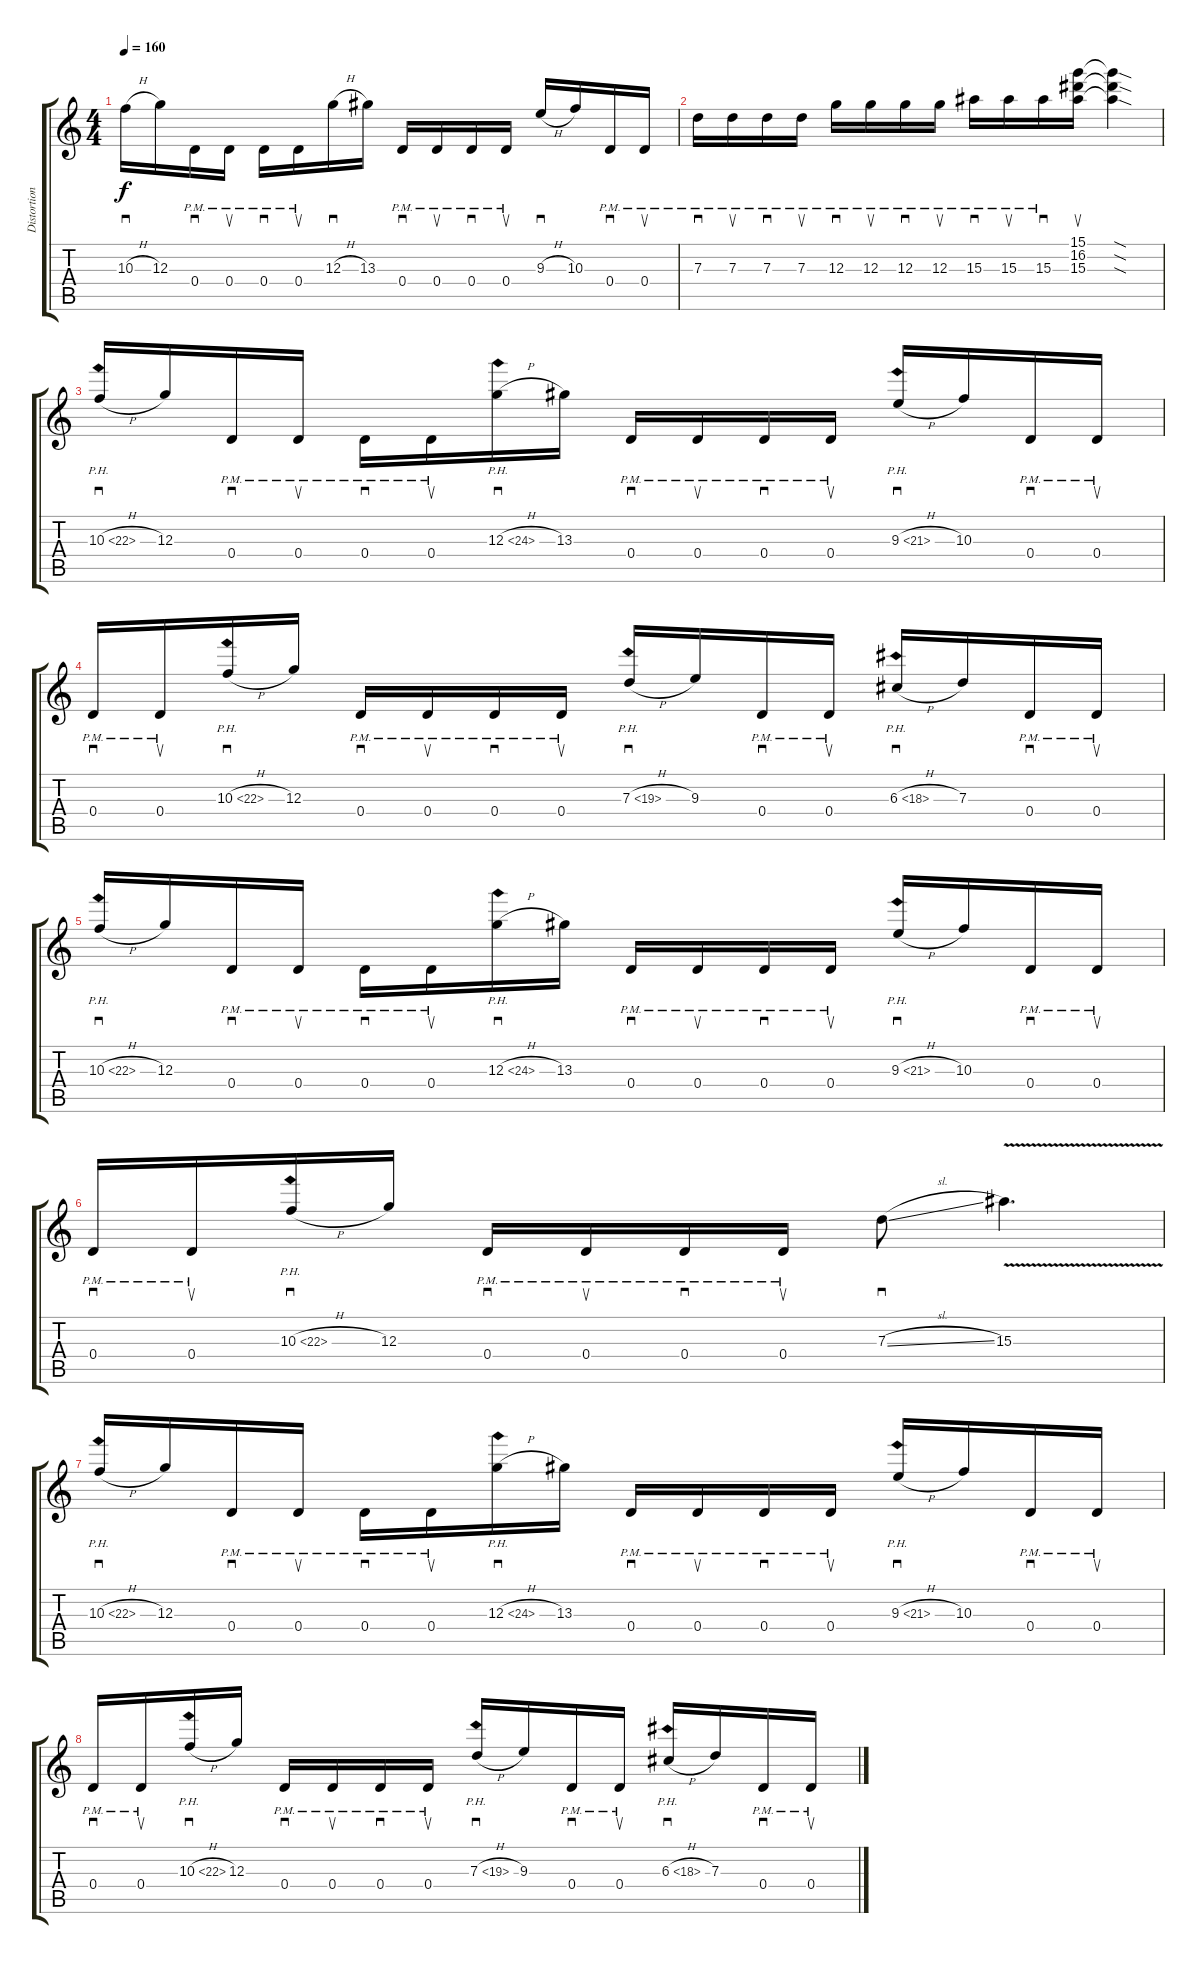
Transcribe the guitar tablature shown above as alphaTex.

\track ("Distortion Guitar" "Distortion") {instrument overdrivenguitar}
\staff {score tabs}
\tuning (E4 B3 G3 D3 A2 E2) {hide}
\ts (4 4)
\tempo 160
\clef g2
\ks c
10.3{h}.16{sd dy f} 12.3.16 0.4{pm}.16{sd} 0.4{pm}.16{su} 0.4{pm}.16{sd} 0.4{pm}.16{su} 12.3{h}.16{sd} 13.3.16 0.4{pm}.16{sd} 0.4{pm}.16{su} 0.4{pm}.16{sd} 0.4{pm}.16{su} 9.3{h}.16{sd} 10.3.16 0.4{pm}.16{sd} 0.4{pm}.16{su} |
7.3{pm}.16{sd} 7.3{pm}.16{su} 7.3{pm}.16{sd} 7.3{pm}.16{su} 12.3{pm}.16{sd} 12.3{pm}.16{su} 12.3{pm}.16{sd} 12.3{pm}.16{su} 15.3{pm}.16{sd} 15.3{pm}.16{su} 15.3{pm}.16{sd} (15.1 16.2 15.3).16{su} (15.1{sod t} 16.2{sod t} 15.3{sod t}).4 |
10.3{ph 12 h}.16{sd} 12.3.16 0.4{pm}.16{sd} 0.4{pm}.16{su} 0.4{pm}.16{sd} 0.4{pm}.16{su} 12.3{ph 12 h}.16{sd} 13.3.16 0.4{pm}.16{sd} 0.4{pm}.16{su} 0.4{pm}.16{sd} 0.4{pm}.16{su} 9.3{ph 12 h}.16{sd} 10.3.16 0.4{pm}.16{sd} 0.4{pm}.16{su} |
0.4{pm}.16{sd} 0.4{pm}.16{su} 10.3{ph 12 h}.16{sd} 12.3.16 0.4{pm}.16{sd} 0.4{pm}.16{su} 0.4{pm}.16{sd} 0.4{pm}.16{su} 7.3{ph 12 h}.16{sd} 9.3.16 0.4{pm}.16{sd} 0.4{pm}.16{su} 6.3{ph 12 h}.16{sd} 7.3.16 0.4{pm}.16{sd} 0.4{pm}.16{su} |
10.3{ph 12 h}.16{sd} 12.3.16 0.4{pm}.16{sd} 0.4{pm}.16{su} 0.4{pm}.16{sd} 0.4{pm}.16{su} 12.3{ph 12 h}.16{sd} 13.3.16 0.4{pm}.16{sd} 0.4{pm}.16{su} 0.4{pm}.16{sd} 0.4{pm}.16{su} 9.3{ph 12 h}.16{sd} 10.3.16 0.4{pm}.16{sd} 0.4{pm}.16{su} |
0.4{pm}.16{sd} 0.4{pm}.16{su} 10.3{ph 12 h}.16{sd} 12.3.16 0.4{pm}.16{sd} 0.4{pm}.16{su} 0.4{pm}.16{sd} 0.4{pm}.16{su} 7.3{sl}.8{sd} 15.3{v}.4{d} |
10.3{ph 12 h}.16{sd} 12.3.16 0.4{pm}.16{sd} 0.4{pm}.16{su} 0.4{pm}.16{sd} 0.4{pm}.16{su} 12.3{ph 12 h}.16{sd} 13.3.16 0.4{pm}.16{sd} 0.4{pm}.16{su} 0.4{pm}.16{sd} 0.4{pm}.16{su} 9.3{ph 12 h}.16{sd} 10.3.16 0.4{pm}.16{sd} 0.4{pm}.16{su} |
0.4{pm}.16{sd} 0.4{pm}.16{su} 10.3{ph 12 h}.16{sd} 12.3.16 0.4{pm}.16{sd} 0.4{pm}.16{su} 0.4{pm}.16{sd} 0.4{pm}.16{su} 7.3{ph 12 h}.16{sd} 9.3.16 0.4{pm}.16{sd} 0.4{pm}.16{su} 6.3{ph 12 h}.16{sd} 7.3.16 0.4{pm}.16{sd} 0.4{pm}.16{su}
